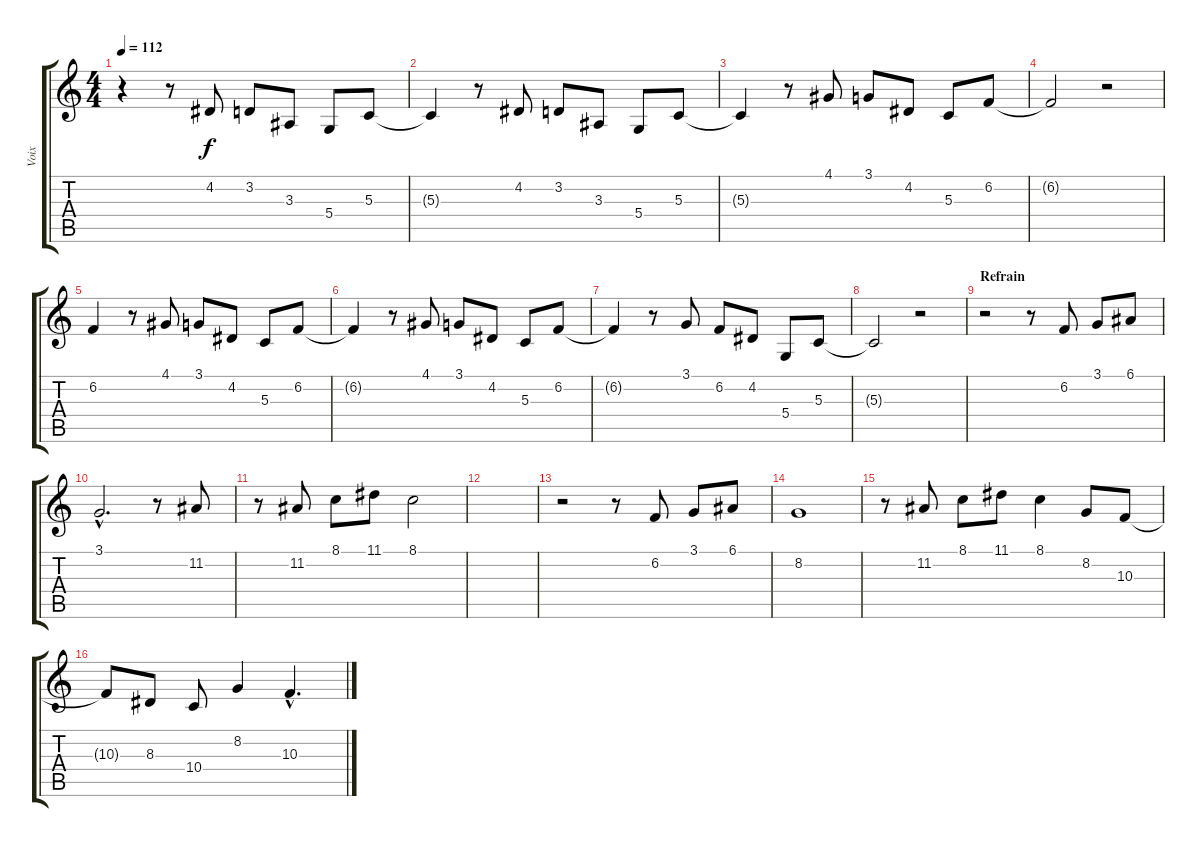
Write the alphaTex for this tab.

\track ("Voix" "Voix") {instrument flute}
\staff {score tabs}
\tuning (E4 B3 G3 D3 A2 E2) {hide}
\ts (4 4)
\tempo 112
\clef g2
\ks c
r.4{dy f} r.8 4.2.8 3.2.8 3.3.8 5.4.8 5.3.8 |
5.3{t}.4 r.8 4.2.8 3.2.8 3.3.8 5.4.8 5.3.8 |
5.3{t}.4 r.8 4.1.8 3.1.8 4.2.8 5.3.8 6.2.8 |
6.2{t}.2 r.2 |
6.2.4 r.8 4.1.8 3.1.8 4.2.8 5.3.8 6.2.8 |
6.2{t}.4 r.8 4.1.8 3.1.8 4.2.8 5.3.8 6.2.8 |
6.2{t}.4 r.8 3.1.8 6.2.8 4.2.8 5.4.8 5.3.8 |
5.3{t}.2 r.2 |
\section ("" "Refrain")
r.2 r.8 6.2.8 3.1.8 6.1.8 |
3.1{hac}.2{d} r.8 11.2.8 |
r.8 11.2.8 8.1.8 11.1.8 8.1.2 |
|
r.2 r.8 6.2.8 3.1.8 6.1.8 |
8.2.1 |
r.8 11.2.8 8.1.8 11.1.8 8.1.4 8.2.8 10.3.8 |
10.3{t}.8 8.3.8 10.4.8 8.2.4 10.3{hac}.4{d}
